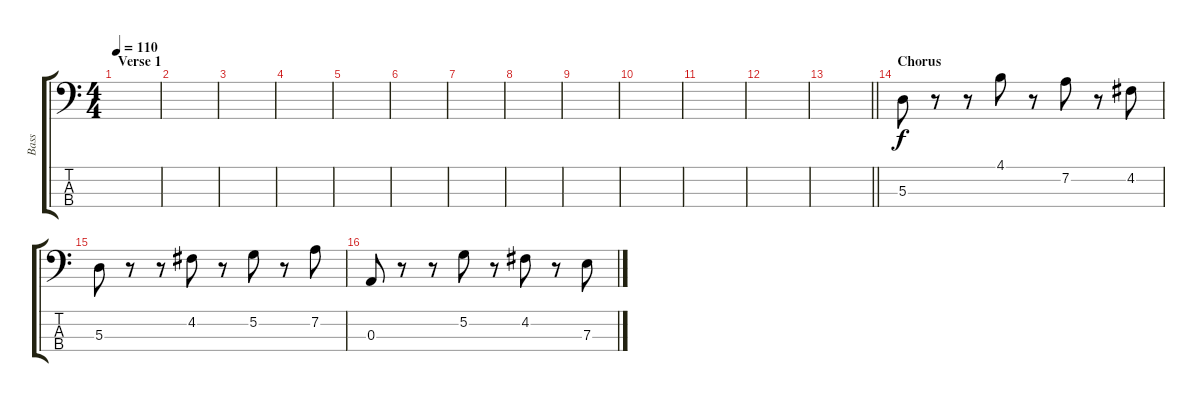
\track ("Bass" "Bass") {instrument electricbassfinger}
\staff {score tabs}
\tuning (G2 D2 A1 E1) {hide}
\ts (4 4)
\section ("" "Verse 1")
\tempo 110
\clef f4
\ks c
|
|
|
|
|
|
|
|
|
|
|
|
\barLineRight lightlight
|
\section ("" "Chorus")
5.3.8 r.8 r.8 4.1.8 r.8 7.2.8 r.8 4.2.8 |
5.3.8 r.8 r.8 4.2.8 r.8 5.2.8 r.8 7.2.8 |
0.3.8 r.8 r.8 5.2.8 r.8 4.2.8 r.8 7.3.8
